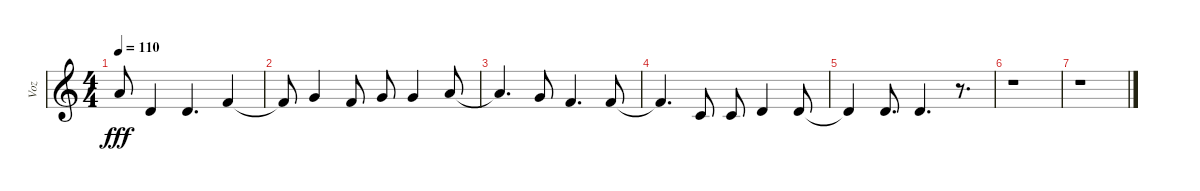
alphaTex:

\track ("Voz" "Voz") {instrument oboe}
\staff {score}
\tuning (E4 B3 G3 D3 A2 E2) {hide}
\ts (4 4)
\tempo 110
\clef g2
\ks c
5.1.8{dy fff} 3.2.4 3.2.4{d} 1.1.4 |
1.1{t}.8 3.1.4 1.1.8 3.1.8 3.1.4 5.1.8 |
5.1{t}.4{d} 3.1.8 1.1.4{d} 1.1.8 |
1.1{t}.4{d} 1.2.8 1.2.8 3.2.4 3.2.8 |
3.2{t}.4 3.2.8{d} 3.2.4{d} r.8{d} |
r.1 |
r.1
